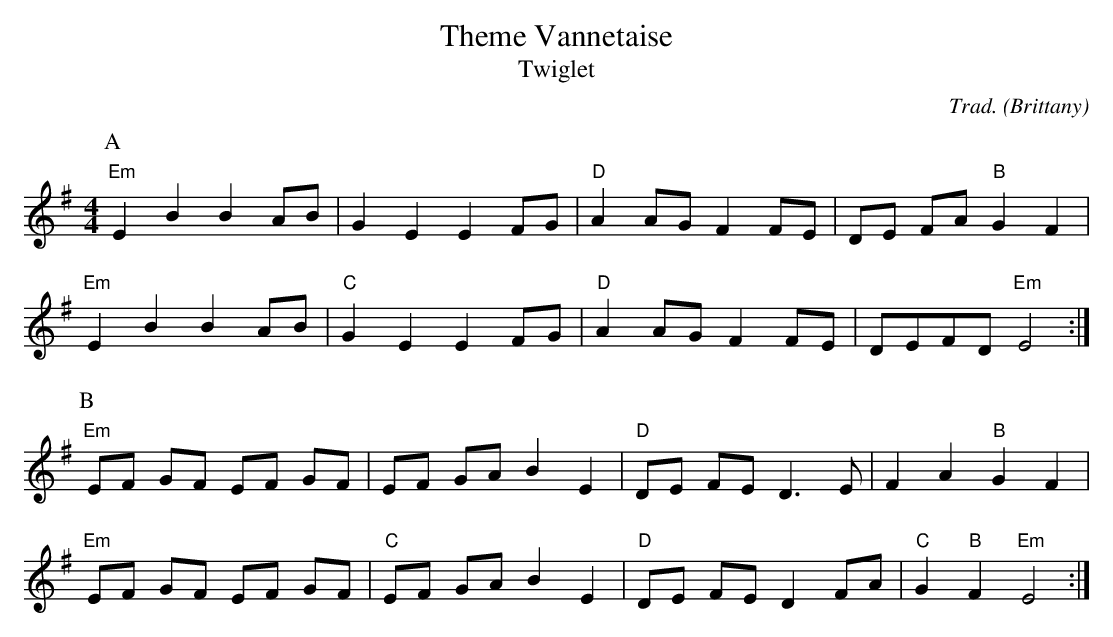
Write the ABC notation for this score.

X:1
T: Theme Vannetaise
T: Twiglet
C: Trad.
O: Brittany
M: 4/4
K: G
L: 1/8
P: A
"Em" E2 B2 B2 AB | G2 E2 E2 FG | "D" A2 AG F2 FE | DE FA "B" G2 F2 |
"Em" E2 B2 B2 AB | "C" G2 E2 E2 FG | "D" A2 AG F2 FE | DEFD "Em" E4 :|
P: B
"Em" EF GF EF GF | EF GA B2 E2 | "D" DE FE D2>E2 | F2 A2 "B" G2 F2 |
"Em" EF GF EF GF | "C" EF GA B2 E2 | "D" DE FE D2 FA | "C" G2 "B" F2 "Em" E4 :|
